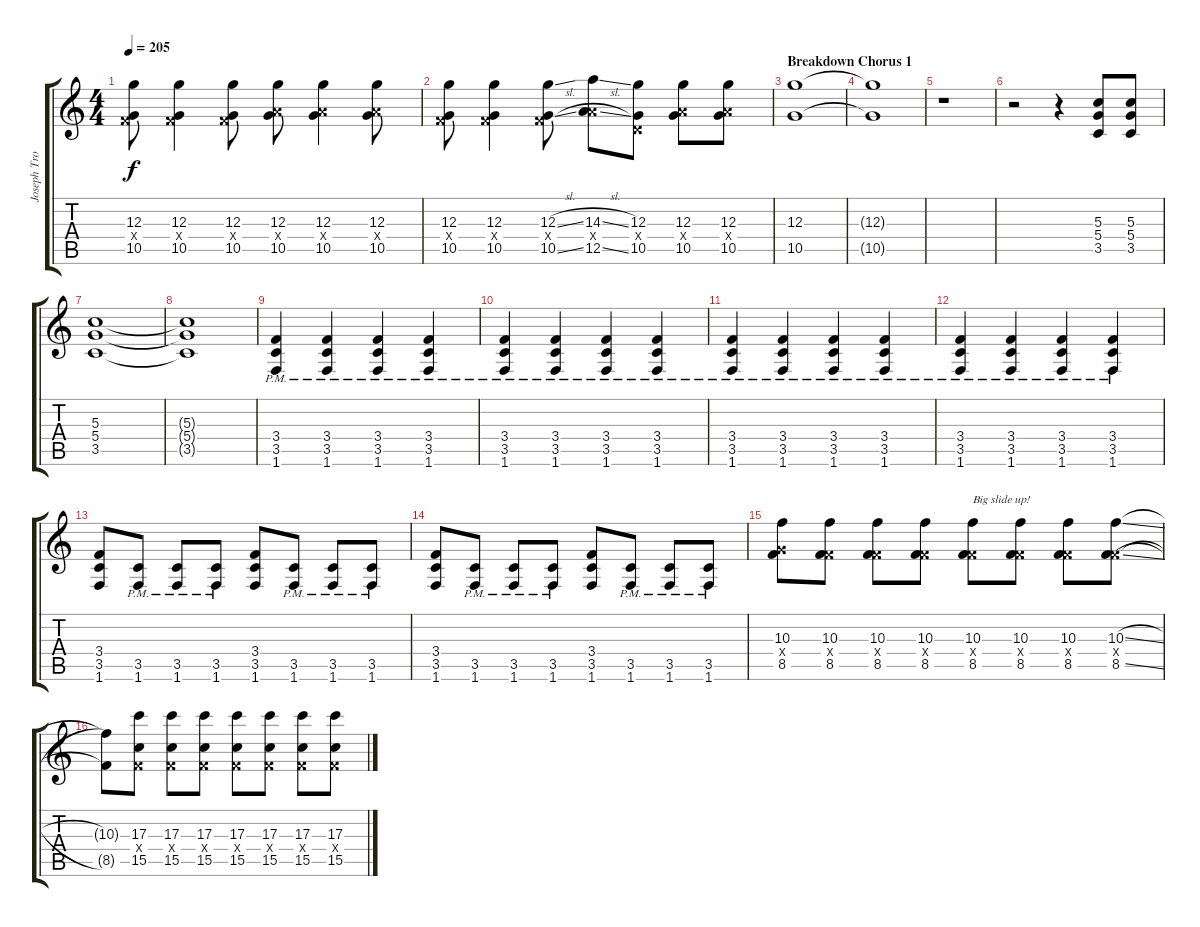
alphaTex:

\track ("Joseph Trohman (Lead Guitar)" "Joseph Tro") {instrument distortionguitar}
\staff {score tabs}
\tuning (E4 B3 G3 D3 A2 E2) {hide}
\ts (4 4)
\tempo 205
\clef g2
\ks c
(12.3 3.4{x} 10.5).8{dy f} (12.3 3.4{x} 10.5).4 (12.3 3.4{x} 10.5).8 (12.3 7.4{x} 10.5).8 (12.3 7.4{x} 10.5).4 (12.3 7.4{x} 10.5).8 |
(12.3 3.4{x} 10.5).8 (12.3 3.4{x} 10.5).4 (12.3{sl} 3.4{x} 10.5{sl}).8 (14.3{sl} 7.4{x} 12.5{sl}).8 (12.3 0.4{x} 10.5).8 (12.3 7.4{x} 10.5).8 (12.3 7.4{x} 10.5).8 |
\section ("" "Breakdown Chorus 1")
(12.3 10.5).1{volume 0} |
(12.3{t} 10.5{t}).1 |
r.1 |
r.2 r.4 (5.3 5.4 3.5).8{volume 11} (5.3 5.4 3.5).8 |
(5.3 5.4 3.5).1 |
(5.3{t} 5.4{t} 3.5{t}).1 |
(3.4 3.5 1.6{pm}).4 (3.4 3.5 1.6{pm}).4 (3.4 3.5 1.6{pm}).4 (3.4 3.5 1.6{pm}).4 |
(3.4 3.5 1.6{pm}).4 (3.4 3.5 1.6{pm}).4 (3.4 3.5 1.6{pm}).4 (3.4 3.5 1.6{pm}).4 |
(3.4 3.5 1.6{pm}).4 (3.4 3.5 1.6{pm}).4 (3.4 3.5 1.6{pm}).4 (3.4 3.5 1.6{pm}).4 |
(3.4 3.5 1.6{pm}).4 (3.4 3.5 1.6{pm}).4 (3.4 3.5 1.6{pm}).4 (3.4 3.5 1.6{pm}).4 |
(3.4 3.5 1.6).8 (3.5 1.6{pm}).8 (3.5 1.6{pm}).8 (3.5 1.6{pm}).8 (3.4 3.5 1.6).8 (3.5 1.6{pm}).8 (3.5 1.6{pm}).8 (3.5 1.6{pm}).8 |
(3.4 3.5 1.6).8 (3.5 1.6{pm}).8 (3.5 1.6{pm}).8 (3.5 1.6{pm}).8 (3.4 3.5 1.6).8 (3.5 1.6{pm}).8 (3.5 1.6{pm}).8 (3.5 1.6{pm}).8 |
(10.3 5.4{x} 8.5).8 (10.3 3.4{x} 8.5).8 (10.3 3.4{x} 8.5).8 (10.3 3.4{x} 8.5).8 (10.3 3.4{x} 8.5).8{txt "Big slide up!"} (10.3 3.4{x} 8.5).8 (10.3 3.4{x} 8.5).8 (10.3{sl} 3.4{x} 8.5{sl}).8 |
(10.3{t} 8.5{t}).8 (17.3 3.4{x} 15.5).8 (17.3 3.4{x} 15.5).8 (17.3 3.4{x} 15.5).8 (17.3 3.4{x} 15.5).8 (17.3 3.4{x} 15.5).8 (17.3 3.4{x} 15.5).8 (17.3 3.4{x} 15.5).8
